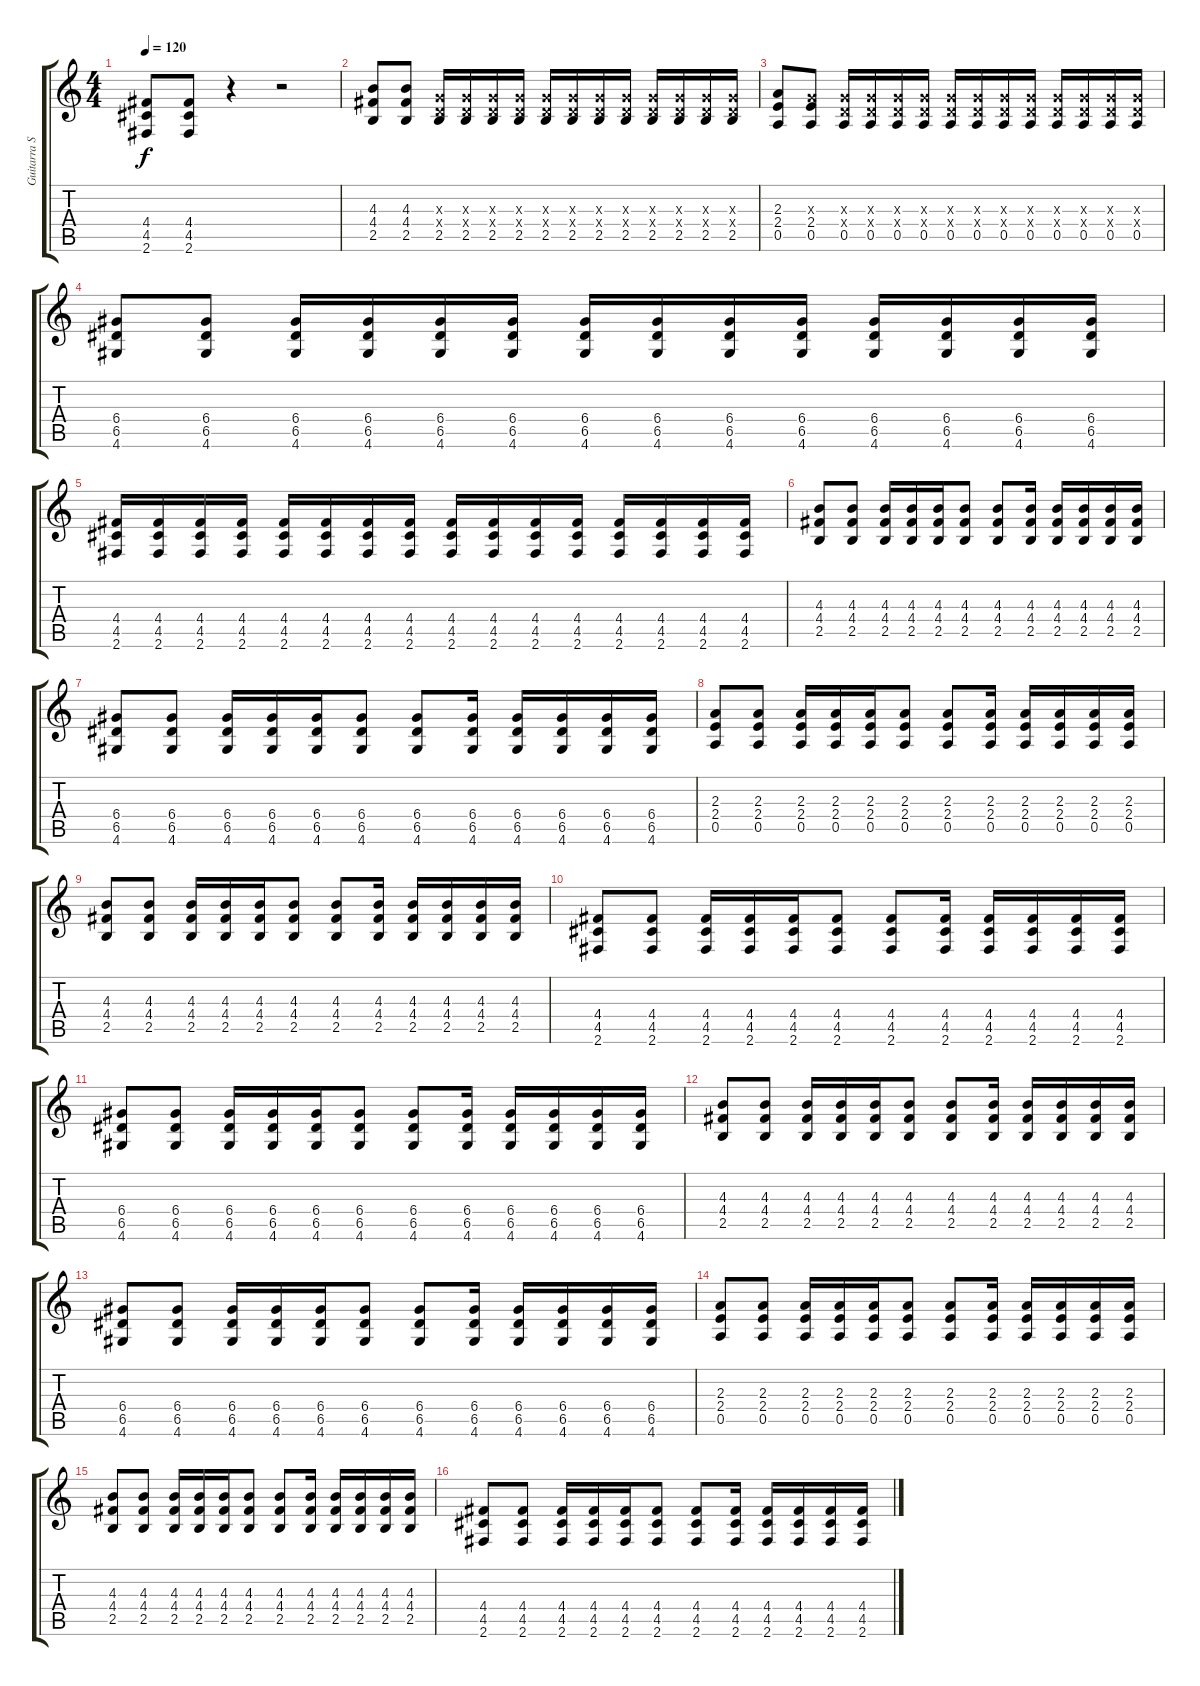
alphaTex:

\track ("Guitarra Solo" "Guitarra S") {instrument overdrivenguitar}
\staff {score tabs}
\tuning (E4 B3 G3 D3 A2 E2) {hide}
\ts (4 4)
\tempo 120
\clef g2
\ks c
(4.4 4.5 2.6).8{dy f} (4.4 4.5 2.6).8 r.4 r.2 |
(4.3 4.4 2.5).8 (4.3 4.4 2.5).8 (0.3{x} 0.4{x} 2.5).16 (0.3{x} 0.4{x} 2.5).16 (0.3{x} 0.4{x} 2.5).16 (0.3{x} 0.4{x} 2.5).16 (0.3{x} 0.4{x} 2.5).16 (0.3{x} 0.4{x} 2.5).16 (0.3{x} 0.4{x} 2.5).16 (0.3{x} 0.4{x} 2.5).16 (0.3{x} 0.4{x} 2.5).16 (0.3{x} 0.4{x} 2.5).16 (0.3{x} 0.4{x} 2.5).16 (0.3{x} 0.4{x} 2.5).16 |
(2.3 2.4 0.5).8 (0.3{x} 2.4 0.5).8 (0.3{x} 0.4{x} 0.5).16 (0.3{x} 0.4{x} 0.5).16 (0.3{x} 0.4{x} 0.5).16 (0.3{x} 0.4{x} 0.5).16 (0.3{x} 0.4{x} 0.5).16 (0.3{x} 0.4{x} 0.5).16 (0.3{x} 0.4{x} 0.5).16 (0.3{x} 0.4{x} 0.5).16 (0.3{x} 0.4{x} 0.5).16 (0.3{x} 0.4{x} 0.5).16 (0.3{x} 0.4{x} 0.5).16 (0.3{x} 0.4{x} 0.5).16 |
(6.4 6.5 4.6).8 (6.4 6.5 4.6).8 (6.4 6.5 4.6).16 (6.4 6.5 4.6).16 (6.4 6.5 4.6).16 (6.4 6.5 4.6).16 (6.4 6.5 4.6).16 (6.4 6.5 4.6).16 (6.4 6.5 4.6).16 (6.4 6.5 4.6).16 (6.4 6.5 4.6).16 (6.4 6.5 4.6).16 (6.4 6.5 4.6).16 (6.4 6.5 4.6).16 |
(4.4 4.5 2.6).16 (4.4 4.5 2.6).16 (4.4 4.5 2.6).16 (4.4 4.5 2.6).16 (4.4 4.5 2.6).16 (4.4 4.5 2.6).16 (4.4 4.5 2.6).16 (4.4 4.5 2.6).16 (4.4 4.5 2.6).16 (4.4 4.5 2.6).16 (4.4 4.5 2.6).16 (4.4 4.5 2.6).16 (4.4 4.5 2.6).16 (4.4 4.5 2.6).16 (4.4 4.5 2.6).16 (4.4 4.5 2.6).16 |
(4.3 4.4 2.5).8 (4.3 4.4 2.5).8 (4.3 4.4 2.5).16 (4.3 4.4 2.5).16 (4.3 4.4 2.5).16 (4.3 4.4 2.5).8 (4.3 4.4 2.5).8 (4.3 4.4 2.5).16 (4.3 4.4 2.5).16 (4.3 4.4 2.5).16 (4.3 4.4 2.5).16 (4.3 4.4 2.5).16 |
(6.4 6.5 4.6).8 (6.4 6.5 4.6).8 (6.4 6.5 4.6).16 (6.4 6.5 4.6).16 (6.4 6.5 4.6).16 (6.4 6.5 4.6).8 (6.4 6.5 4.6).8 (6.4 6.5 4.6).16 (6.4 6.5 4.6).16 (6.4 6.5 4.6).16 (6.4 6.5 4.6).16 (6.4 6.5 4.6).16 |
(2.3 2.4 0.5).8 (2.3 2.4 0.5).8 (2.3 2.4 0.5).16 (2.3 2.4 0.5).16 (2.3 2.4 0.5).16 (2.3 2.4 0.5).8 (2.3 2.4 0.5).8 (2.3 2.4 0.5).16 (2.3 2.4 0.5).16 (2.3 2.4 0.5).16 (2.3 2.4 0.5).16 (2.3 2.4 0.5).16 |
(4.3 4.4 2.5).8 (4.3 4.4 2.5).8 (4.3 4.4 2.5).16 (4.3 4.4 2.5).16 (4.3 4.4 2.5).16 (4.3 4.4 2.5).8 (4.3 4.4 2.5).8 (4.3 4.4 2.5).16 (4.3 4.4 2.5).16 (4.3 4.4 2.5).16 (4.3 4.4 2.5).16 (4.3 4.4 2.5).16 |
(4.4 4.5 2.6).8 (4.4 4.5 2.6).8 (4.4 4.5 2.6).16 (4.4 4.5 2.6).16 (4.4 4.5 2.6).16 (4.4 4.5 2.6).8 (4.4 4.5 2.6).8 (4.4 4.5 2.6).16 (4.4 4.5 2.6).16 (4.4 4.5 2.6).16 (4.4 4.5 2.6).16 (4.4 4.5 2.6).16 |
(6.4 6.5 4.6).8 (6.4 6.5 4.6).8 (6.4 6.5 4.6).16 (6.4 6.5 4.6).16 (6.4 6.5 4.6).16 (6.4 6.5 4.6).8 (6.4 6.5 4.6).8 (6.4 6.5 4.6).16 (6.4 6.5 4.6).16 (6.4 6.5 4.6).16 (6.4 6.5 4.6).16 (6.4 6.5 4.6).16 |
(4.3 4.4 2.5).8 (4.3 4.4 2.5).8 (4.3 4.4 2.5).16 (4.3 4.4 2.5).16 (4.3 4.4 2.5).16 (4.3 4.4 2.5).8 (4.3 4.4 2.5).8 (4.3 4.4 2.5).16 (4.3 4.4 2.5).16 (4.3 4.4 2.5).16 (4.3 4.4 2.5).16 (4.3 4.4 2.5).16 |
(6.4 6.5 4.6).8 (6.4 6.5 4.6).8 (6.4 6.5 4.6).16 (6.4 6.5 4.6).16 (6.4 6.5 4.6).16 (6.4 6.5 4.6).8 (6.4 6.5 4.6).8 (6.4 6.5 4.6).16 (6.4 6.5 4.6).16 (6.4 6.5 4.6).16 (6.4 6.5 4.6).16 (6.4 6.5 4.6).16 |
(2.3 2.4 0.5).8 (2.3 2.4 0.5).8 (2.3 2.4 0.5).16 (2.3 2.4 0.5).16 (2.3 2.4 0.5).16 (2.3 2.4 0.5).8 (2.3 2.4 0.5).8 (2.3 2.4 0.5).16 (2.3 2.4 0.5).16 (2.3 2.4 0.5).16 (2.3 2.4 0.5).16 (2.3 2.4 0.5).16 |
(4.3 4.4 2.5).8 (4.3 4.4 2.5).8 (4.3 4.4 2.5).16 (4.3 4.4 2.5).16 (4.3 4.4 2.5).16 (4.3 4.4 2.5).8 (4.3 4.4 2.5).8 (4.3 4.4 2.5).16 (4.3 4.4 2.5).16 (4.3 4.4 2.5).16 (4.3 4.4 2.5).16 (4.3 4.4 2.5).16 |
(4.4 4.5 2.6).8 (4.4 4.5 2.6).8 (4.4 4.5 2.6).16 (4.4 4.5 2.6).16 (4.4 4.5 2.6).16 (4.4 4.5 2.6).8 (4.4 4.5 2.6).8 (4.4 4.5 2.6).16 (4.4 4.5 2.6).16 (4.4 4.5 2.6).16 (4.4 4.5 2.6).16 (4.4 4.5 2.6).16
